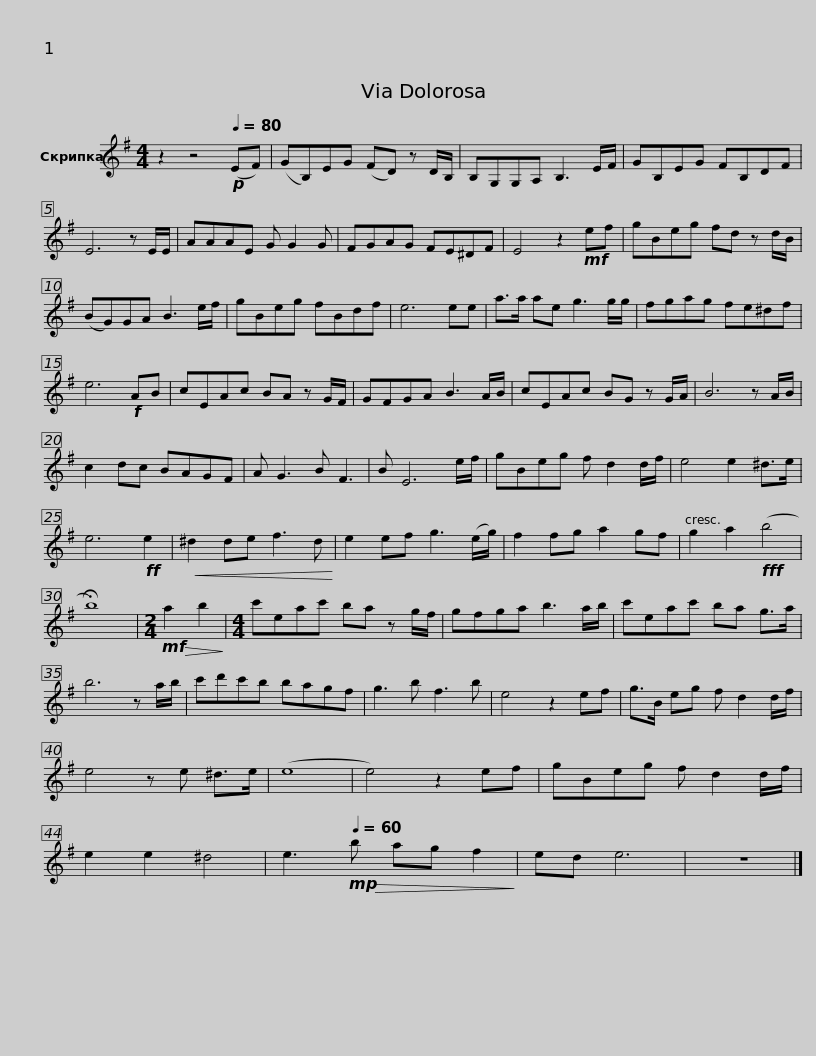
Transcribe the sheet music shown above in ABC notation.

X:1
L:1/8
M:4/4
I:linebreak $
K:G
V:1 treble
V:1
 z2 z4!p![Q:1/4=80] (EF) | (GB,)EG (FD) z D/B,/ | B,G,G,A, B,3 E/F/ | GB,EG FB,DF | E6 z E/E/ | %5
 AAAE G G2 G |$ FGAG FE^DF | E4 z2!mf! ef | gBeg fd z d/B/ | (BG)GA B3 e/f/ | %10
 gBeg fBdf | e6 ee |$ a>a ae g3 g/g/ | fgag fe^df | e6!f! AB | %15
 cEAc BA z G/F/ | GFGA B3 A/B/ |$ cEAc BG z G/A/ | B6 z A/B/ | c2 dc BAGF | %20
 A G3 B F3 | B E6 e/f/ | gBeg f d2 d/f/ | e4 e2 ^d>e |$ e6!ff! e2 | %25
!<(! ^d2 de f3 d!<)! | e2 ef g3 (e/g/) | f2 fg a2 gf | g2 a2!fff! (b4 | !fermata!b8) | %30
[M:2/4]!mf!!>(! a2 b2!>)! |[M:4/4] c'eac' ba z g/f/ |$ gfga b3 a/b/ | c'eac' ba g>a | b6 z a/b/ | %35
 c'd'c'b bagf | g3 b f3 b | e4 z2 ef |$ g>B eg f d2 d/f/ | e4 z e ^d>e | %40
 (e8 | e4) z2 ef | gBeg f d2 d/f/ | e2 e2 ^d4 | e3!mp![Q:1/4=60]!>(! b ag f2!>)! | %45
 ed e6 |$ z8 |] %47
